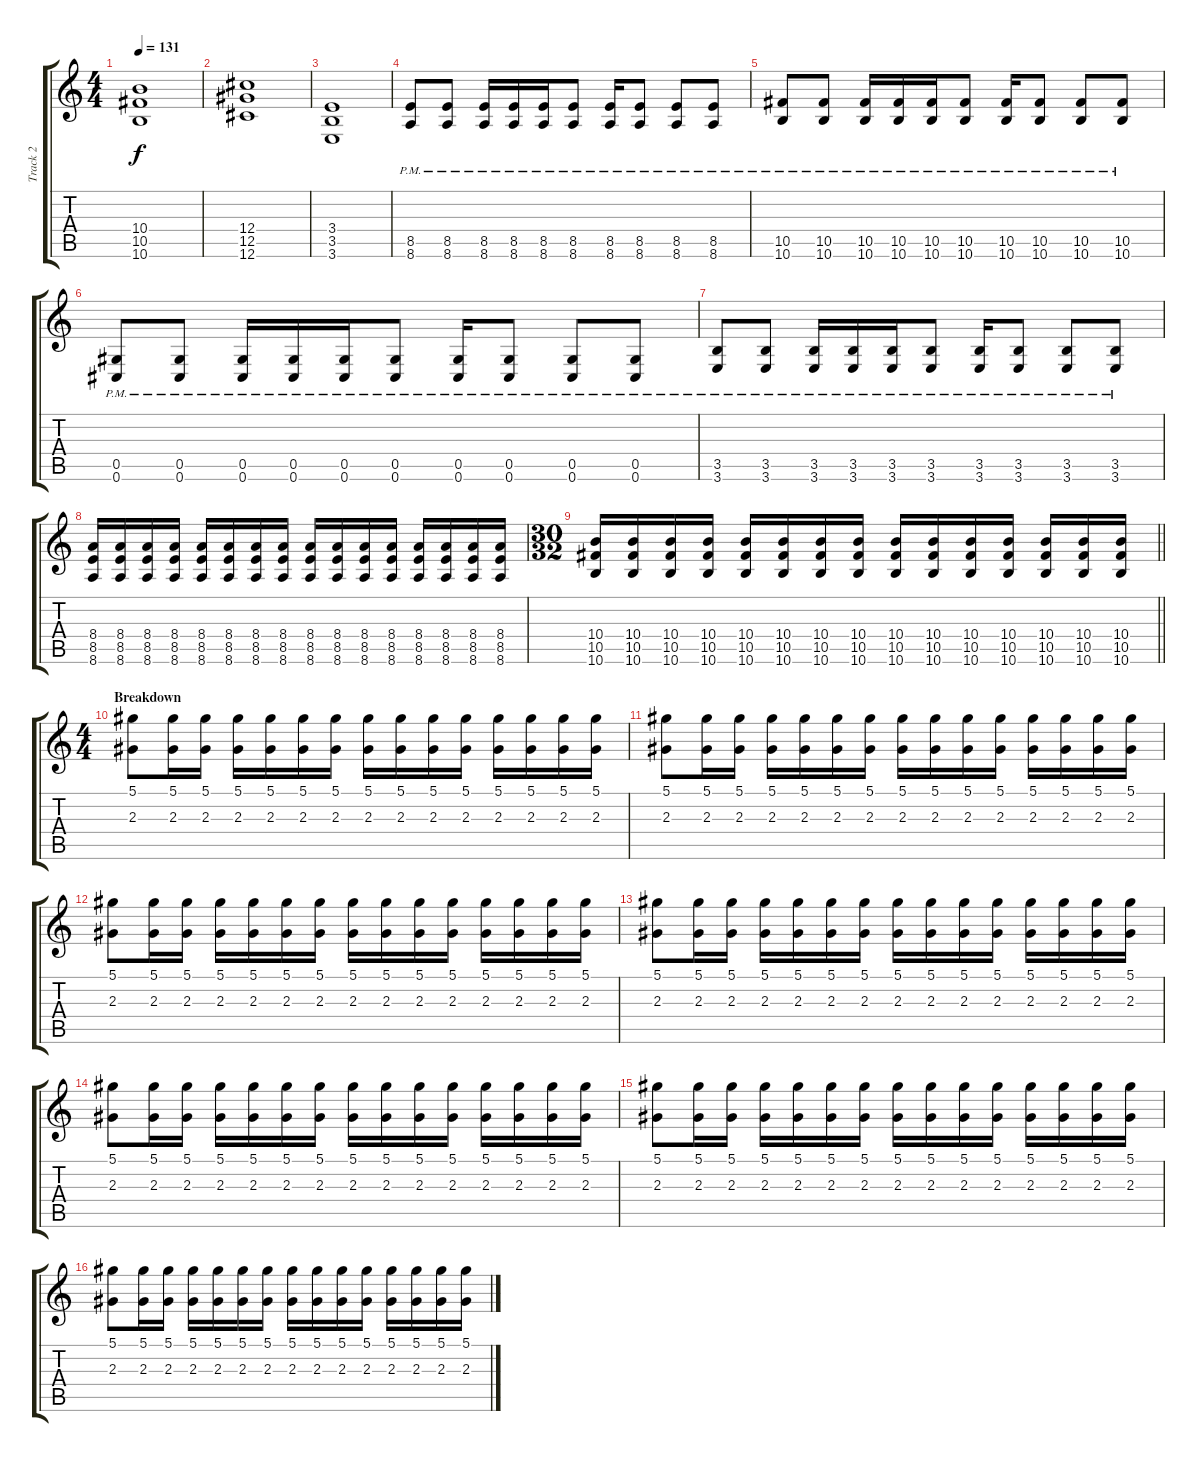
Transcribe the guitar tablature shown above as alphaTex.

\track ("Track 2" "Track 2") {instrument distortionguitar}
\staff {score tabs}
\tuning (Eb4 Bb3 Gb3 Db3 Ab2 Db2) {hide}
\ts (4 4)
\tempo 131
\clef g2
\ks c
(10.4 10.5 10.6).1{dy f} |
(12.4 12.5 12.6).1 |
(3.4 3.5 3.6).1 |
(8.5{pm} 8.6{pm}).8{instrument distortionguitar} (8.5{pm} 8.6{pm}).8 (8.5{pm} 8.6{pm}).16 (8.5{pm} 8.6{pm}).16 (8.5{pm} 8.6{pm}).16 (8.5{pm} 8.6{pm}).8 (8.5{pm} 8.6{pm}).16 (8.5{pm} 8.6{pm}).8 (8.5{pm} 8.6{pm}).8 (8.5{pm} 8.6{pm}).8 |
(10.5{pm} 10.6{pm}).8{instrument distortionguitar} (10.5{pm} 10.6{pm}).8 (10.5{pm} 10.6{pm}).16 (10.5{pm} 10.6{pm}).16 (10.5{pm} 10.6{pm}).16 (10.5{pm} 10.6{pm}).8 (10.5{pm} 10.6{pm}).16 (10.5{pm} 10.6{pm}).8 (10.5{pm} 10.6{pm}).8 (10.5{pm} 10.6{pm}).8 |
(0.5{pm} 0.6{pm}).8{instrument distortionguitar} (0.5{pm} 0.6{pm}).8 (0.5{pm} 0.6{pm}).16 (0.5{pm} 0.6{pm}).16 (0.5{pm} 0.6{pm}).16 (0.5{pm} 0.6{pm}).8 (0.5{pm} 0.6{pm}).16 (0.5{pm} 0.6{pm}).8 (0.5{pm} 0.6{pm}).8 (0.5{pm} 0.6{pm}).8 |
(3.5{pm} 3.6{pm}).8{volume 16 instrument distortionguitar} (3.5{pm} 3.6{pm}).8 (3.5{pm} 3.6{pm}).16 (3.5{pm} 3.6{pm}).16 (3.5{pm} 3.6{pm}).16 (3.5{pm} 3.6{pm}).8 (3.5{pm} 3.6{pm}).16 (3.5{pm} 3.6{pm}).8 (3.5{pm} 3.6{pm}).8 (3.5{pm} 3.6{pm}).8 |
(8.4 8.5 8.6).16 (8.4 8.5 8.6).16 (8.4 8.5 8.6).16 (8.4 8.5 8.6).16 (8.4 8.5 8.6).16 (8.4 8.5 8.6).16 (8.4 8.5 8.6).16 (8.4 8.5 8.6).16 (8.4 8.5 8.6).16 (8.4 8.5 8.6).16 (8.4 8.5 8.6).16 (8.4 8.5 8.6).16 (8.4 8.5 8.6).16 (8.4 8.5 8.6).16 (8.4 8.5 8.6).16 (8.4 8.5 8.6).16 |
\ts (30 32)
\barLineRight lightlight
(10.4 10.5 10.6).16 (10.4 10.5 10.6).16 (10.4 10.5 10.6).16 (10.4 10.5 10.6).16 (10.4 10.5 10.6).16 (10.4 10.5 10.6).16 (10.4 10.5 10.6).16 (10.4 10.5 10.6).16 (10.4 10.5 10.6).16 (10.4 10.5 10.6).16 (10.4 10.5 10.6).16 (10.4 10.5 10.6).16 (10.4 10.5 10.6).16 (10.4 10.5 10.6).16 (10.4 10.5 10.6).16 |
\ts (4 4)
\section ("" "Breakdown")
(5.1 2.3).8 (5.1 2.3).16 (5.1 2.3).16 (5.1 2.3).16 (5.1 2.3).16 (5.1 2.3).16 (5.1 2.3).16 (5.1 2.3).16 (5.1 2.3).16 (5.1 2.3).16 (5.1 2.3).16 (5.1 2.3).16 (5.1 2.3).16 (5.1 2.3).16 (5.1 2.3).16 |
(5.1 2.3).8 (5.1 2.3).16 (5.1 2.3).16 (5.1 2.3).16 (5.1 2.3).16 (5.1 2.3).16 (5.1 2.3).16 (5.1 2.3).16 (5.1 2.3).16 (5.1 2.3).16 (5.1 2.3).16 (5.1 2.3).16 (5.1 2.3).16 (5.1 2.3).16 (5.1 2.3).16 |
(5.1 2.3).8 (5.1 2.3).16 (5.1 2.3).16 (5.1 2.3).16 (5.1 2.3).16 (5.1 2.3).16 (5.1 2.3).16 (5.1 2.3).16 (5.1 2.3).16 (5.1 2.3).16 (5.1 2.3).16 (5.1 2.3).16 (5.1 2.3).16 (5.1 2.3).16 (5.1 2.3).16 |
(5.1 2.3).8 (5.1 2.3).16 (5.1 2.3).16 (5.1 2.3).16 (5.1 2.3).16 (5.1 2.3).16 (5.1 2.3).16 (5.1 2.3).16 (5.1 2.3).16 (5.1 2.3).16 (5.1 2.3).16 (5.1 2.3).16 (5.1 2.3).16 (5.1 2.3).16 (5.1 2.3).16 |
(5.1 2.3).8 (5.1 2.3).16 (5.1 2.3).16 (5.1 2.3).16 (5.1 2.3).16 (5.1 2.3).16 (5.1 2.3).16 (5.1 2.3).16 (5.1 2.3).16 (5.1 2.3).16 (5.1 2.3).16 (5.1 2.3).16 (5.1 2.3).16 (5.1 2.3).16 (5.1 2.3).16 |
(5.1 2.3).8 (5.1 2.3).16 (5.1 2.3).16 (5.1 2.3).16 (5.1 2.3).16 (5.1 2.3).16 (5.1 2.3).16 (5.1 2.3).16 (5.1 2.3).16 (5.1 2.3).16 (5.1 2.3).16 (5.1 2.3).16 (5.1 2.3).16 (5.1 2.3).16 (5.1 2.3).16 |
(5.1 2.3).8 (5.1 2.3).16 (5.1 2.3).16 (5.1 2.3).16 (5.1 2.3).16 (5.1 2.3).16 (5.1 2.3).16 (5.1 2.3).16 (5.1 2.3).16 (5.1 2.3).16 (5.1 2.3).16 (5.1 2.3).16 (5.1 2.3).16 (5.1 2.3).16 (5.1 2.3).16
